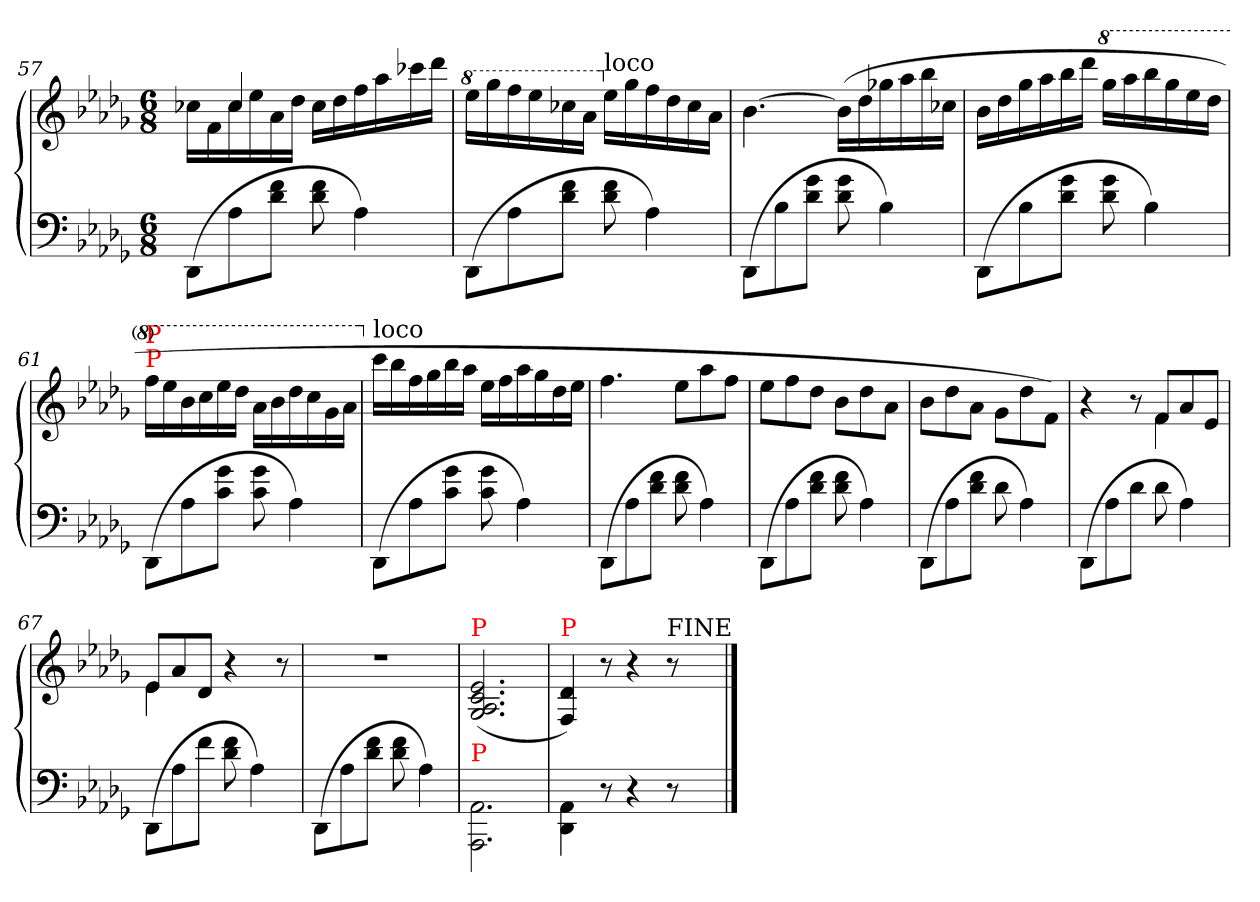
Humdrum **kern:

**kern	**kern
*part1	*part1
*staff2	*staff1
*clefF4	*clefG2
*k[b-e-a-d-g-]	*k[b-e-a-d-g-]
*D-:	*D-:
*M6/8	*M6/8
=57	=57
*	*^
(>8DD-L	8ryy	16cc-XLL
.	.	16f
8A-	4cc-	16cc-
.	.	16ee-
8f 8d-J	.	16a-
.	.	16dd-JJ
8f 8d-	4.ryy	16cc-LL
.	.	16dd-
4A-)	.	16ff
.	.	16aa-
.	.	16ccc-X
.	.	16ddd-JJ
*	*v	*v
=58	=58
*	*8va
(>8DD-L	16eee-LL
.	16ggg-
8A-	16fff
.	16eee-
8f 8d-J	16ccc-X
.	16aa-JJ
*	*X8va
!	!LO:TX:a:t=loco
8f 8d-	16ee-LL
.	16gg-
4A-)	16ff
.	16dd-
.	16cc-
.	16a-JJ
=59	=59
(>8DD-L	[4.b-
8B-	.
8g- 8d-J	.
8g- 8d-	(>16b-LL]
.	16dd-
4B-)	16gg-X
.	16aa-
.	16bb-
.	16cc-XJJ
=60	=60
(>8DD-L	16b-LL
.	16dd-
8B-	16gg-
.	16aa-
8g- 8d-J	16bb-
.	16ddd-JJ
*	*8va
8g- 8d-	16ggg-LL
.	16aaa-
4B-)	16bbb-
.	16ggg-
.	16eee-
.	16ddd-JJ
=61	=61
!	!LO:TX:a:color=red:t=P
!	!LO:TX:a:color=red:t=P
(>8DD-L	16fffLL
.	16eee-
8A-	16bb-
.	16ccc
8g- 8cJ	16eee-
.	16ddd-JJ
8g- 8c	16aa-\LL
.	16bb-\
4A-)	16ddd-\
.	16ccc\
.	16gg-\
.	16aa-\JJ
=62	=62
*	*X8va
!	!LO:TX:a:t=loco
(>8DD-L	16cccLL
.	16bb-
8A-	16ff
.	16gg-
8g- 8cJ	16bb-
.	16aa-JJ
8g- 8c	16ee-LL
.	16ff
4A-)	16aa-
.	16gg-
.	16dd-
.	16ee-JJ
=63	=63
(>8DD-L	4.ff
8A-	.
8f 8d-J	.
8f 8d-	8ee-L
4A-)	8aa-
.	8ffJ
=64	=64
(>8DD-L	8ee-L
8A-	8ff
8f 8d-J	8dd-J
8f 8d-	8b-L
4A-)	8dd-
.	8a-J
=65	=65
(>8DD-L	8b-L
8A-	8dd-
8f 8d-J	8a-J
8d-	8g-\L
4A-)	8dd-\
.	8f\J)
=66	=66
*	*^
(>8DD-L	4r	4.ryy
8A-	.	.
8d-J	8r	.
8d-	8fL	4f
4A-)	8a-	.
.	8e-J	8ryy
=67	=67	=67
(>8DD-L	8e-L	4e-
8A-	8a-	.
8fJ	8d-J	8ryy
8f 8d-	4r	4.ryy
4A-)	.	.
.	8r	.
*	*v	*v
=68	=68
(>8DD-L	2.r
8A-	.
8f\ 8d-\J	.
8f\ 8d-\	.
4A-)	.
=69	=69
!	!LO:TX:a:color=red:t=P
!LO:TX:a:color=red:t=P	!
2.AA-\ 2.AAA-\	(>2.e-/ 2.c/ 2.A-/ 2.G-/
=70	=70
!	!LO:TX:a:color=red:t=P
4AA-\ 4DD-\	4d-/ 4F/)
8r	8r
4r	4r
!	!LO:TX:a:t=FINE
8r	8r
==	==
*-	*-
